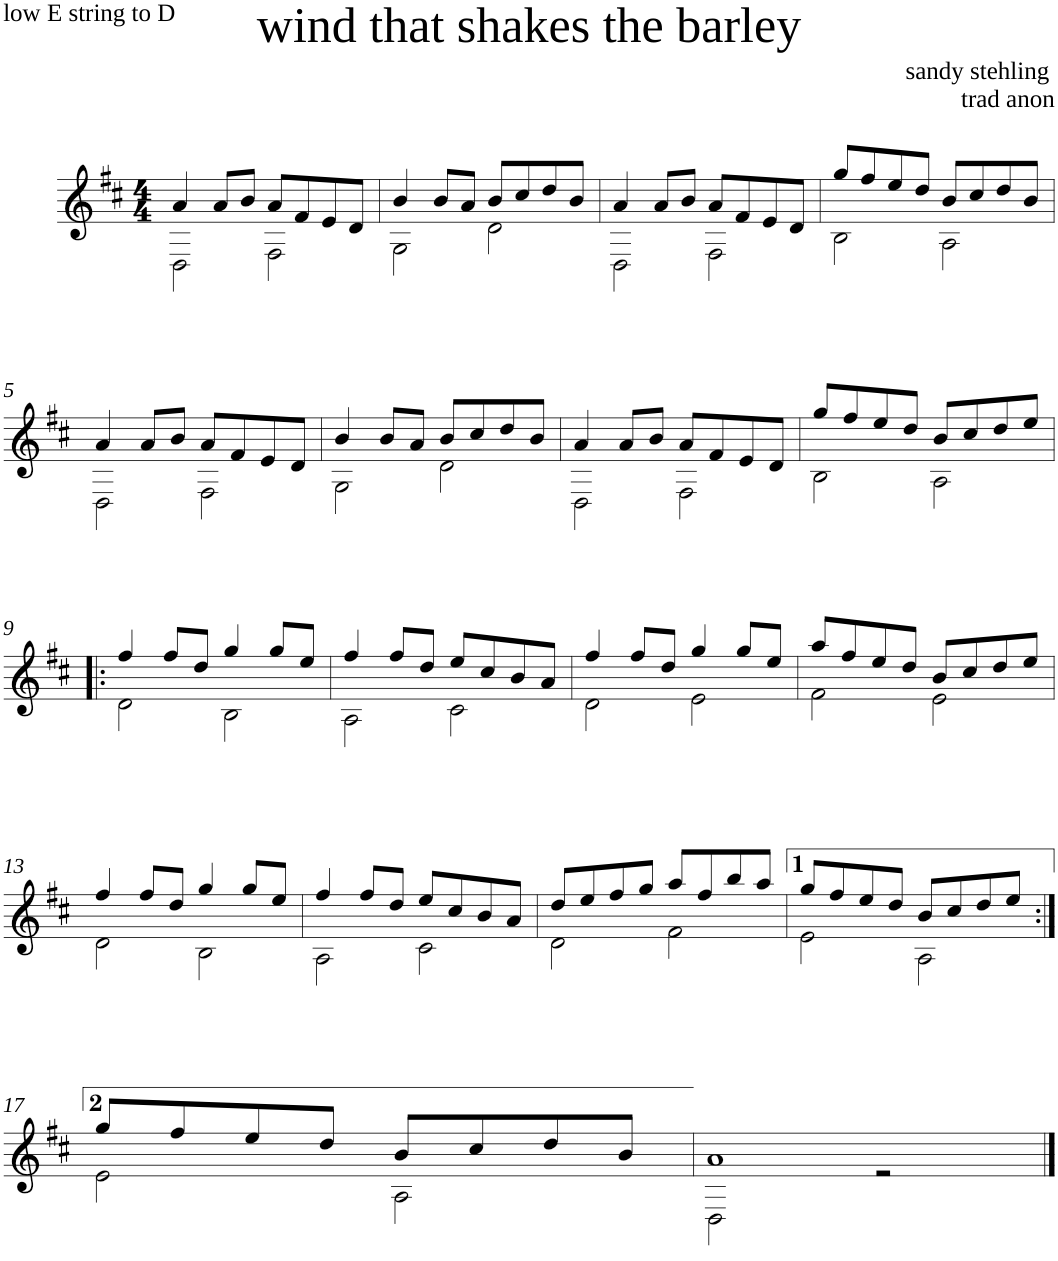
**kern
*part1
*staff1
*I"guitar
*clefG2
*Trd7c12
*k[f#c#]
*D:
*M4/4
=1
*^
4a/	2D\
8a/L	.
8b/J	.
8a/L	2F#\
8f#/	.
8e/	.
8d/J	.
=2	=2
4b/	2G\
8b/L	.
8a/J	.
8b/L	2d\
8cc#/	.
8dd/	.
8b/J	.
=3	=3
4a/	2D\
8a/L	.
8b/J	.
8a/L	2F#\
8f#/	.
8e/	.
8d/J	.
=4	=4
8gg/L	2B\
8ff#/	.
8ee/	.
8dd/J	.
8b/L	2A\
8cc#/	.
8dd/	.
8b/J	.
!!LO:LB:g=z	!!
=5	=5
4a/	2D\
8a/L	.
8b/J	.
8a/L	2F#\
8f#/	.
8e/	.
8d/J	.
=6	=6
4b/	2G\
8b/L	.
8a/J	.
8b/L	2d\
8cc#/	.
8dd/	.
8b/J	.
=7	=7
4a/	2D\
8a/L	.
8b/J	.
8a/L	2F#\
8f#/	.
8e/	.
8d/J	.
=8	=8
8gg/L	2B\
8ff#/	.
8ee/	.
8dd/J	.
8b/L	2A\
8cc#/	.
8dd/	.
8ee/J	.
!!LO:LB:g=z	!!
=9!|:	=9!|:
4ff#/	2d\
8ff#/L	.
8dd/J	.
4gg/	2B\
8gg/L	.
8ee/J	.
=10	=10
4ff#/	2A\
8ff#/L	.
8dd/J	.
8ee/L	2c#\
8cc#/	.
8b/	.
8a/J	.
=11	=11
4ff#/	2d\
8ff#/L	.
8dd/J	.
4gg/	2e\
8gg/L	.
8ee/J	.
=12	=12
8aa/L	2f#\
8ff#/	.
8ee/	.
8dd/J	.
8b/L	2e\
8cc#/	.
8dd/	.
8ee/J	.
!!LO:LB:g=z	!!
=13	=13
4ff#/	2d\
8ff#/L	.
8dd/J	.
4gg/	2B\
8gg/L	.
8ee/J	.
=14	=14
4ff#/	2A\
8ff#/L	.
8dd/J	.
8ee/L	2c#\
8cc#/	.
8b/	.
8a/J	.
=15	=15
8dd/L	2d\
8ee/	.
8ff#/	.
8gg/J	.
8aa/L	2f#\
8ff#/	.
8bb/	.
8aa/J	.
=16	=16
8gg/L	2e\
8ff#/	.
8ee/	.
8dd/J	.
8b/L	2A\
8cc#/	.
8dd/	.
8ee/J	.
!!LO:LB:g=z	!!
=17:|!	=17:|!
8gg/L	2e\
8ff#/	.
8ee/	.
8dd/J	.
8b/L	2A\
8cc#/	.
8dd/	.
8b/J	.
=18	=18
1a	2D\
.	2r
*v	*v
==
*-
